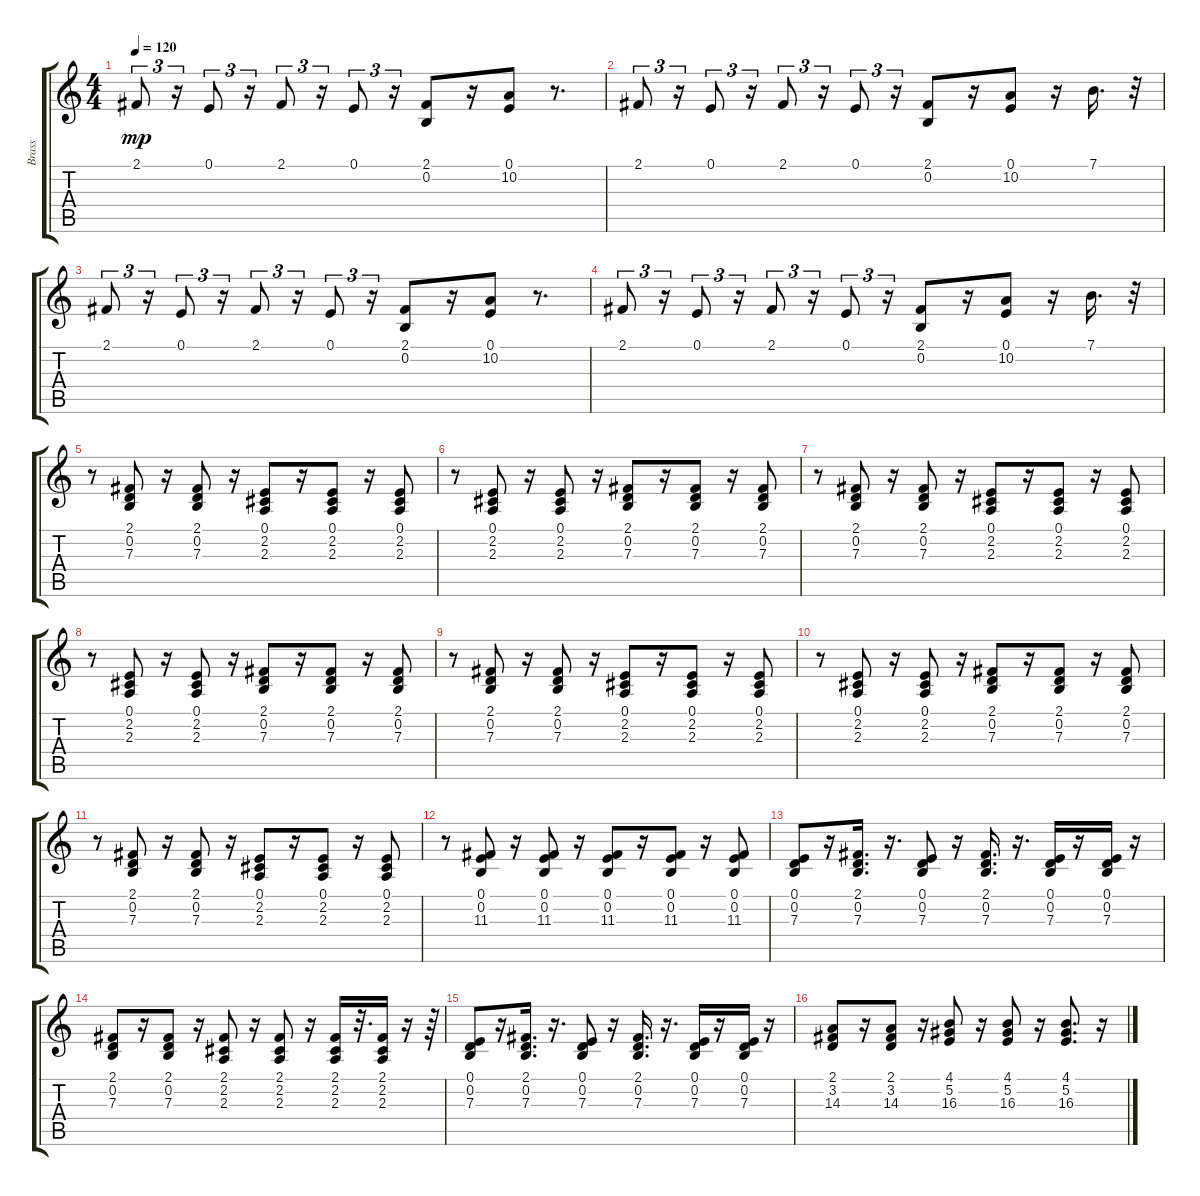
\track ("Brass" "Brass") {instrument synthbrass1}
\staff {score tabs}
\tuning (E4 B3 G3 D3 A2 E2) {hide}
\ts (4 4)
\tempo 120
\clef g2
\ks c
2.1.8{tu (3 2) dy mp} r.16{tu (3 2)} 0.1.8{tu (3 2)} r.16{tu (3 2)} 2.1.8{tu (3 2)} r.16{tu (3 2)} 0.1.8{tu (3 2)} r.16{tu (3 2)} (2.1 0.2).8 r.16 (0.1 10.2).8 r.8{d} |
2.1.8{tu (3 2)} r.16{tu (3 2)} 0.1.8{tu (3 2)} r.16{tu (3 2)} 2.1.8{tu (3 2)} r.16{tu (3 2)} 0.1.8{tu (3 2)} r.16{tu (3 2)} (2.1 0.2).8 r.16 (0.1 10.2).8 r.16 7.1.16{d} r.32 |
2.1.8{tu (3 2)} r.16{tu (3 2)} 0.1.8{tu (3 2)} r.16{tu (3 2)} 2.1.8{tu (3 2)} r.16{tu (3 2)} 0.1.8{tu (3 2)} r.16{tu (3 2)} (2.1 0.2).8 r.16 (0.1 10.2).8 r.8{d} |
2.1.8{tu (3 2)} r.16{tu (3 2)} 0.1.8{tu (3 2)} r.16{tu (3 2)} 2.1.8{tu (3 2)} r.16{tu (3 2)} 0.1.8{tu (3 2)} r.16{tu (3 2)} (2.1 0.2).8 r.16 (0.1 10.2).8 r.16 7.1.16{d} r.32 |
r.8 (2.1 0.2 7.3).8 r.16 (2.1 0.2 7.3).8 r.16 (0.1 2.2 2.3).8 r.16 (0.1 2.2 2.3).8 r.16 (0.1 2.2 2.3).8 |
r.8 (0.1 2.2 2.3).8 r.16 (0.1 2.2 2.3).8 r.16 (2.1 0.2 7.3).8 r.16 (2.1 0.2 7.3).8 r.16 (2.1 0.2 7.3).8 |
r.8 (2.1 0.2 7.3).8 r.16 (2.1 0.2 7.3).8 r.16 (0.1 2.2 2.3).8 r.16 (0.1 2.2 2.3).8 r.16 (0.1 2.2 2.3).8 |
r.8 (0.1 2.2 2.3).8 r.16 (0.1 2.2 2.3).8 r.16 (2.1 0.2 7.3).8 r.16 (2.1 0.2 7.3).8 r.16 (2.1 0.2 7.3).8 |
r.8 (2.1 0.2 7.3).8 r.16 (2.1 0.2 7.3).8 r.16 (0.1 2.2 2.3).8 r.16 (0.1 2.2 2.3).8 r.16 (0.1 2.2 2.3).8 |
r.8 (0.1 2.2 2.3).8 r.16 (0.1 2.2 2.3).8 r.16 (2.1 0.2 7.3).8 r.16 (2.1 0.2 7.3).8 r.16 (2.1 0.2 7.3).8 |
r.8 (2.1 0.2 7.3).8 r.16 (2.1 0.2 7.3).8 r.16 (0.1 2.2 2.3).8 r.16 (0.1 2.2 2.3).8 r.16 (0.1 2.2 2.3).8 |
r.8 (0.1 0.2 11.3).8 r.16 (0.1 0.2 11.3).8 r.16 (0.1 0.2 11.3).8 r.16 (0.1 0.2 11.3).8 r.16 (0.1 0.2 11.3).8 |
(0.1 0.2 7.3).8 r.16 (2.1 0.2 7.3).16{d} r.16{d} (0.1 0.2 7.3).8 r.16 (2.1 0.2 7.3).16{d} r.16{d} (0.1 0.2 7.3).16 r.16 (0.1 0.2 7.3).16 r.16 |
(2.1 0.2 7.3).8 r.16 (2.1 0.2 7.3).8 r.16 (2.1 2.2 2.3).8 r.16 (2.1 2.2 2.3).8 r.16 (2.1 2.2 2.3).16 r.32{d} (2.1 2.2 2.3).16 r.16 r.64 |
(0.1 0.2 7.3).8 r.16 (2.1 0.2 7.3).16{d} r.16{d} (0.1 0.2 7.3).8 r.16 (2.1 0.2 7.3).16{d} r.16{d} (0.1 0.2 7.3).16 r.16 (0.1 0.2 7.3).16 r.16 |
(2.1 3.2 14.3).8 r.16 (2.1 3.2 14.3).8 r.16 (4.1 5.2 16.3).8 r.16 (4.1 5.2 16.3).8 r.16 (4.1 5.2 16.3).8{d} r.16
